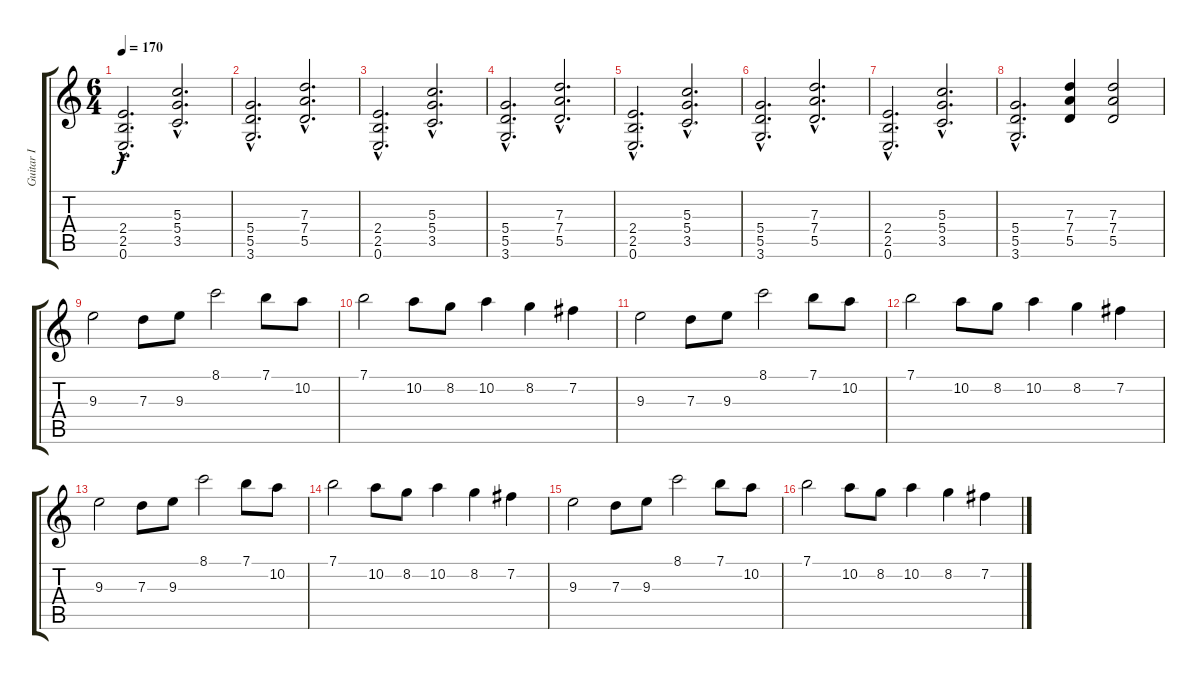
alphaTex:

\track ("Guitar I" "Guitar I") {instrument distortionguitar}
\staff {score tabs}
\tuning (E4 B3 G3 D3 A2 E2) {hide}
\ts (6 4)
\tempo 170
\clef g2
\ks c
(2.4{hac} 2.5{hac} 0.6{hac}).2{d dy f} (5.3{hac} 5.4{hac} 3.5{hac}).2{d} |
(5.4{hac} 5.5{hac} 3.6{hac}).2{d} (7.3{hac} 7.4{hac} 5.5{hac}).2{d} |
(2.4{hac} 2.5{hac} 0.6{hac}).2{d} (5.3{hac} 5.4{hac} 3.5{hac}).2{d} |
(5.4{hac} 5.5{hac} 3.6{hac}).2{d} (7.3{hac} 7.4{hac} 5.5{hac}).2{d} |
(2.4{hac} 2.5{hac} 0.6{hac}).2{d} (5.3{hac} 5.4{hac} 3.5{hac}).2{d} |
(5.4{hac} 5.5{hac} 3.6{hac}).2{d} (7.3{hac} 7.4{hac} 5.5{hac}).2{d} |
(2.4{hac} 2.5{hac} 0.6{hac}).2{d} (5.3{hac} 5.4{hac} 3.5{hac}).2{d} |
(5.4{hac} 5.5{hac} 3.6{hac}).2{d} (7.3 7.4 5.5).4 (7.3 7.4 5.5).2 |
9.3.2 7.3.8 9.3.8 8.1.2 7.1.8 10.2.8 |
7.1.2 10.2.8 8.2.8 10.2.4 8.2.4 7.2.4 |
9.3.2 7.3.8 9.3.8 8.1.2 7.1.8 10.2.8 |
7.1.2 10.2.8 8.2.8 10.2.4 8.2.4 7.2.4 |
9.3.2 7.3.8 9.3.8 8.1.2 7.1.8 10.2.8 |
7.1.2 10.2.8 8.2.8 10.2.4 8.2.4 7.2.4 |
9.3.2 7.3.8 9.3.8 8.1.2 7.1.8 10.2.8 |
7.1.2 10.2.8 8.2.8 10.2.4 8.2.4 7.2.4
